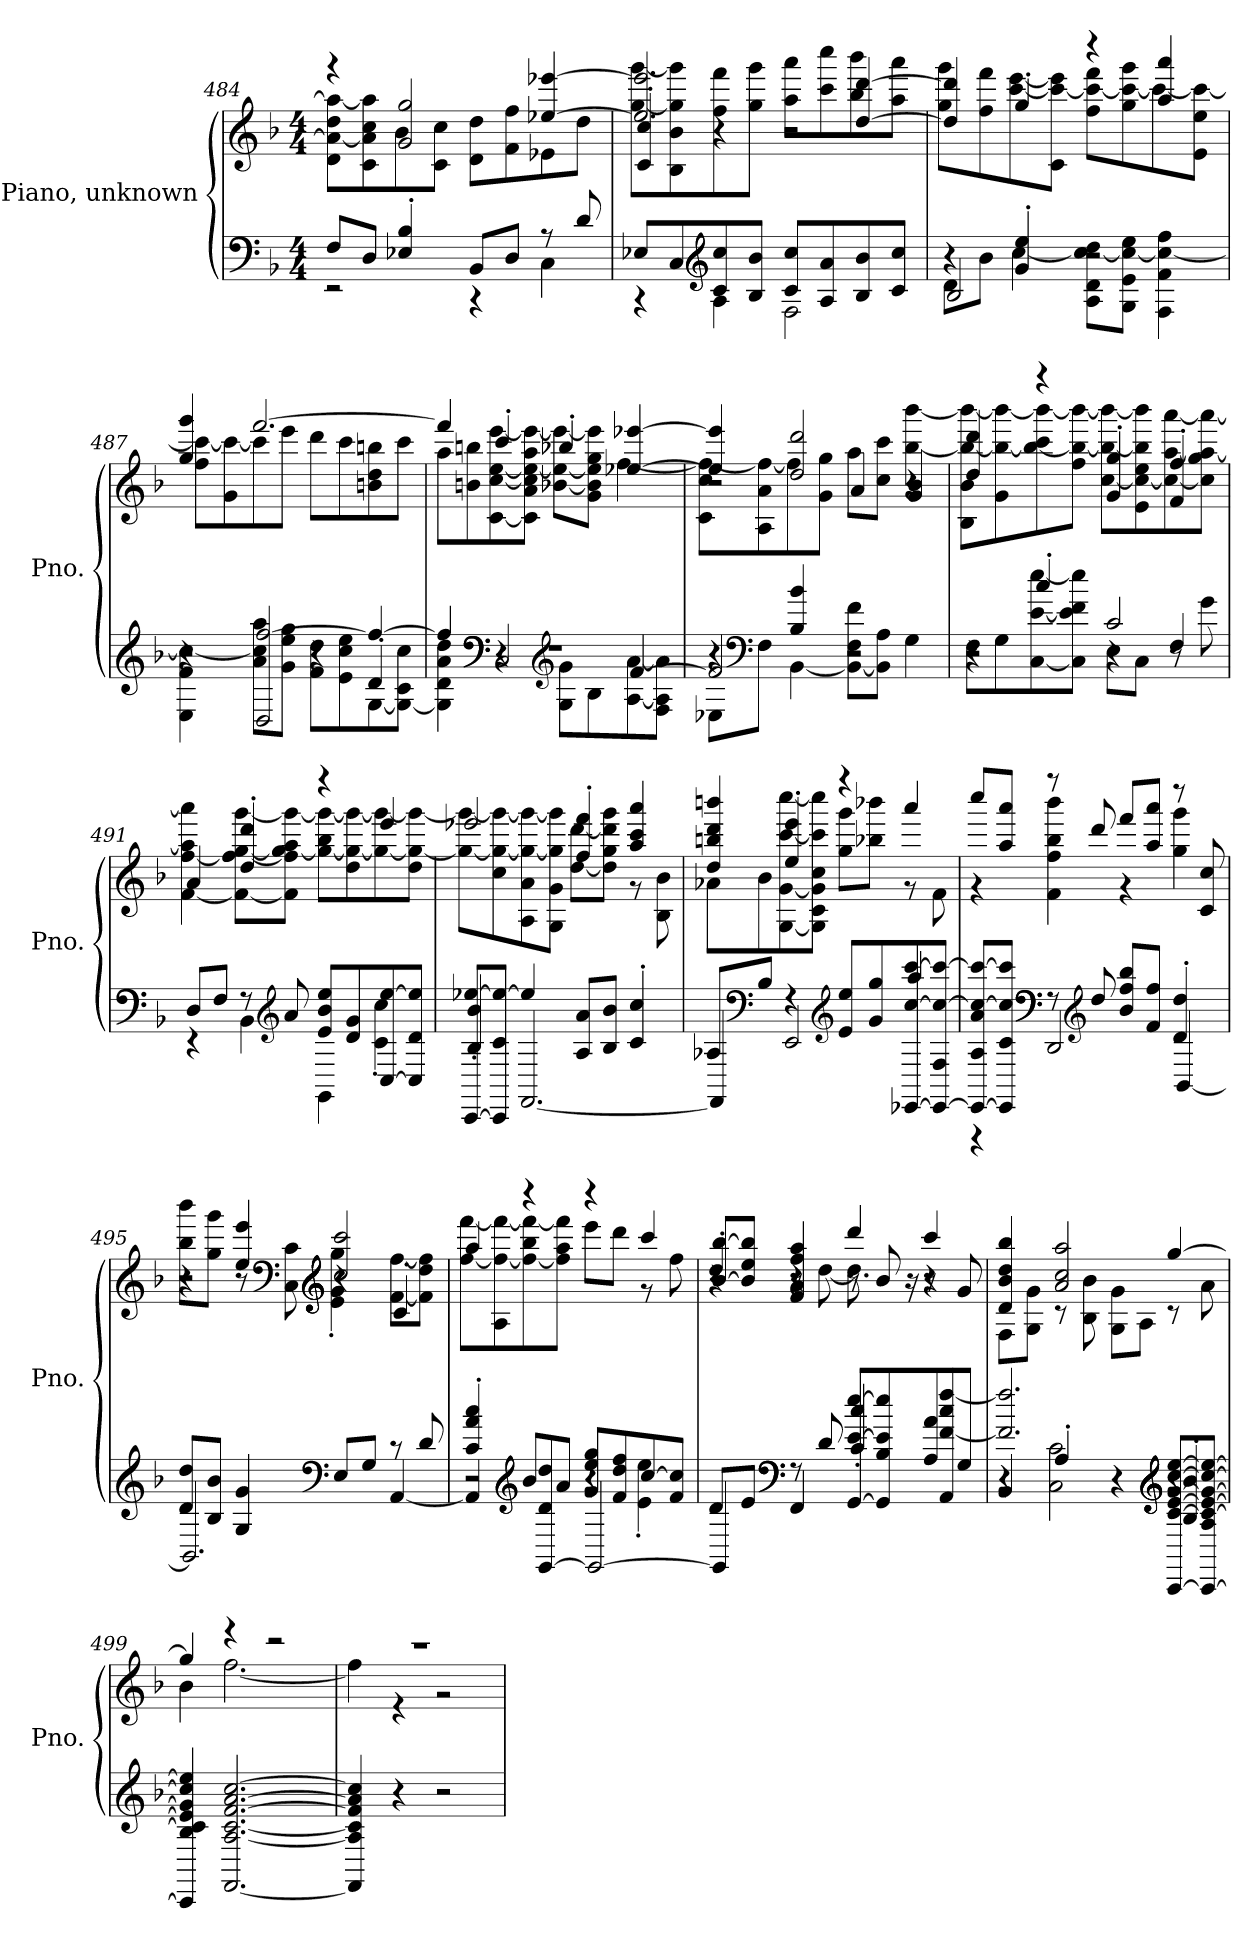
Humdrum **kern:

**kern	**kern
*part1	*part1
*staff2	*staff1
*I"Piano, unknown	*
*I'Pno.	*
*clefF4	*clefG2
*k[b-]	*k[b-]
*M4/4	*M4/4
=484	=484
*^	*^
8F/L	2r	4r	8d\ 8a-\_ 8dd\ 8aa-\_L
8D/J	.	.	8c\ 8a-\] 8cc\ 8aa-\]
4E-X/' 4B-/'	.	2g/ 2gg/	8b-\
.	.	.	8c\ 8cc\J
8BB-/L	4r	.	8d\ 8dd\L
8D/J	.	.	8f\ 8ff\
8r	4C\	[4ee-X/ [4eee-X/	8e-X\
8d/	.	.	8dd\J
!!LO:LB:g=z
=485	=485	=485	=485
*	*	*	*^
8E-X/L	4r	2.ee-/] 2.eee-/]	[8gg\ [8ggg\L	4c/' 4cc/'
8C/	.	.	8B-\ 8b-\ 8gg\] 8ggg\]	.
*clefG2	*	*	*	*
8c/ 8cc/	4A\	.	8ff\ 8fff\	4r
8B-/ 8b-/J	.	.	8gg\ 8ggg\J	.
8c/ 8cc/L	2F\	.	8aa\ 8aaa\L	2r
8A/ 8a/	.	.	8ccc\ 8cccc\	.
8B-/ 8b-/	.	[4dd/ [4ddd/	8bb-\ 8bbb-\	.
8c/ 8cc/J	.	.	8aa\ 8aaa\J	.
*	*	*	*v	*v
=486	=486	=486	=486
*	*^	*	*
4r	8d\L	2B-/	4dd/] 4ddd/]	8gg\ 8ggg\L
.	8b-\J	.	.	8ff\ 8fff\
4g/' 4ee/'	[4cc\	.	4gg'/	[8ccc\ [8eee\
.	.	.	.	8c\ 8ccc\_ 8eee\]J
2r	8A\ 8d\ 8cc\_ 8dd\L	2r	4r	8ff\ 8ccc\_ 8fff\L
.	8G\ 8e\ 8cc\_ 8ee\J	.	.	8gg\ 8ccc\_ 8ggg\
.	4F\ 4f\ 4cc\_ 4ff\	.	4aa/ 4aaa/	8ccc\_
.	.	.	.	8e\ 8ee\ 8ccc\_J
=487	=487	=487	=487	=487
2r	4E\ 4f\ 4cc\_	4r	4gg/ 4ggg/	8ff\ 8ccc\_L
.	.	.	.	8g\ 8ccc\_
.	8a\ 8cc\] 8aa\L	2D/ [2ff/	[2.fff/	8ccc\]
.	8g\ 8ee\ 8gg\J	.	.	8eee\J
4r	8f\ 8dd\L	.	.	8ddd\L
.	8e\ 8cc\ 8ee\	.	.	8ccc\
4d'/	[8G\	4ff/_	.	8bn\ 8dd\ 8bbn\
.	8G\_ 8c\ 8cc\J	.	.	8ccc\J
!!LO:LB:g=z	!!
=488	=488	=488	=488	=488
1r	4G\] 4d\ 4a\ 4dd\	4ff/]	4fff/]	8aa\L
.	.	.	.	8bn\ 8bbn\
*clefF4	*	*	*	*
.	4r	2C/	4ccc'/	[8c\ [8cc\ [8ee\ [8eee\
.	.	.	.	8c\] 8a\ 8cc\] 8ee\_ 8aa\ 8eee\_J
*clefG2	*	*	*	*
.	8G\ 8g\L	.	4bb-X'/	[8b-X\ 8ee\_ 8eee\_L
.	8B-\	.	.	8g\ 8b-\] 8ee\] 8gg\ 8eee\]J
.	[8A\ [8a\	[4f/	[4ee-X/ [4eee-X/	[4ff\
.	8F\ 8A\] 8a\]J	.	.	.
=489	=489	=489	=489	=489
*	*	*	*	*^
4r	8E-X\L	2f/]	4ee-/] 4eee-/]	8c\ 8cc\ 8ff\_L	2r
*clefF4	*	*	*	*	*
.	8F\J	.	.	8A\ 8a\ 8ff\_	.
4B-/ 4b-/	[4BB-\	.	2dd/ 2ddd/	8ff\]	.
.	.	.	.	8g\ 8gg\J	.
2r	8BB-\_ 8F\ 8f\L	2r	.	8aa\L	4a/
.	8BB-\] 8A\J	.	.	8cc\ 8ccc\J	.
.	4G\	.	4r	[4bb-\ [4bbb-\	4g/ 4b-/
*	*	*	*	*v	*v
=490	=490	=490	=490	=490
4r	8F\L	2r	4dd/ 4ddd/	8B-\ 8b-\ 8bb-\_ 8bbb-\_L
.	8G\	.	.	8g\ 8bb-\_ 8bbb-\_
4cc'/	[8C\ [8e\ [8ee\	.	4r	8bb-\_ 8ccc\ 8bbb-\_
.	8C\] 8e\] 8f\ 8ee\]J	.	.	8ff\ 8bb-\_ 8bbb-\_J
2c/	8E\L	4r	4g/' 4gg/'	[8cc\ 8bb-\_ 8bbb-\_L
.	8C\J	.	.	8e\ 8cc\_ 8ee\ 8bb-\] 8bbb-\]
.	8r	4F/	4f/' 4ff/'	8cc\_ [8aa\ [8aaa\
.	8g\	.	.	8cc\] 8gg\ 8aa\_ 8aaa\_J
*	*v	*v	*	*
!!LO:LB:g=z	!!
=491	=491	=491	=491
8D/L	4r	4a/	[4f\ [4ff\ 4aa\] 4aaa\]
8F/J	.	.	.
8r	4BB-\	4dd/' 4ddd/'	8f\_ 8ff\_ [8gg\ [8ggg\L
*clefG2	*	*	*
8a/	.	.	8f\] 8ff\] 8gg\_ 8aa\ 8ggg\_J
8e/ 8b-/ 8ee/L	4GG\	4r	8gg\_ 8bb-\ 8ggg\_L
8d/ 8g/	.	.	8dd\ 8gg\_ 8ggg\_
[8C/ [8ee/	4c\' 4cc\'	4eee/	8gg\_ 8ggg\_
8C/] 8d/ 8ee/]J	.	.	8dd\ 8gg\_ 8ggg\_J
=492	=492	=492	=492
[8CC/ [8ee-X/L	4B-/' 4b-/'	2eee-X/	8gg\_ 8ggg\_L
8CC/] 8c/ 8ee-/_J	.	.	8cc\ 8gg\_ 8ggg\_
4ee-/]	[2.FF/	.	8A\ 8a\ 8gg\_ 8ggg\_
.	.	.	8G\ 8g\ 8gg\] 8ggg\]J
8A/ 8a/L	.	4ff/' 4fff/'	[8dd\ [8ddd\L
8B-/ 8b-/J	.	.	8dd\] 8gg\ 8ddd\] 8ggg\J
4c/' 4cc/'	.	4aa/ 4ccc/ 4aaa/	8r
.	.	.	8B-\ 8b-\
=493	=493	=493	=493
8A-X/L	4FF/]	4dd/ 4bbn/ 4ddd/ 4bbbn/	8a-X\L
*clefF4	*	*	*
8B-/J	.	.	8b-\
4r	2EE/	4ee/' 4eee/'	[8G\ [8g\ [8ccc\ [8cccc\
.	.	.	8G\] 8c\ 8g\] 8cc\ 8ccc\] 8cccc\]J
*clefG2	*	*	*
8e/ 8ee/L	.	4r	8gg\ 8ggg\L
8g/ 8gg/	.	.	8bb-X\ 8bbb-X\J
[8EE-X/ [8cc/ [8ccc/	4aa/	4aaa/	8r
8EE-/_ 8F/ 8cc/_ 8ccc/_J	.	.	8f\
!!LO:LB:g=z	!!
=494	=494	=494	=494
8EE-/_ 8A/ 8a/ 8cc/_ 8ccc/_L	4r	8cccc/L	4r
8EE-/] 8c/ 8cc/] 8ccc/]J	.	8aa/ 8aaa/J	.
*clefF4	*	*	*
8r	2DD/	8r	4f\ 4ff\ 4bb-\ 4bbb-\
*clefG2	*	*	*
8dd/	.	8ddd/	.
8b-/ 8ff/ 8bb-/L	.	8fff/L	4r
8f/ 8ff/J	.	8aa/ 8aaa/J	.
4d/' 4dd/'	[4BB-/	8r	4gg\ 4ggg\
.	.	8c/ 8cc/	.
=495	=495	=495	=495
*	*	*	*^
8d/ 8dd/L	2.BB-/]	4r	8bb-\ 8bbb-\L	2r
8B-/ 8b-/J	.	.	8gg\ 8ggg\J	.
4G/ 4g/	.	4ee/ 4eee/	8r	.
*	*	*clefF4	*	*
.	.	.	8C\ 8c\	.
*clefF4	*	*clefG2	*	*
8E/L	.	2cc/ 2ccc/	4e\' 4g\' 4gg\'	4r
8G/J	.	.	.	.
8r	[4AA/	.	[8f\ [8ff\L	4c'/
8d/	.	.	8f\] 8dd\ 8ff\]J	.
*	*	*	*v	*v
=496	=496	=496	=496
*	*^	*	*
4c/' 4a/' 4cc/'	2r	4AA/]	4aa/	[8ff\ [8fff\L
.	.	.	.	8A\ 8ff\_ 8fff\_
*clefG2	*	*	*	*
8b-/L	.	[4GG/ 4d/ 4dd/	4r	8ff\_ 8bb-\ 8fff\_
8a/J	.	.	.	8ff\] 8aa\ 8fff\]J
8g/ 8ee/ 8gg/L	4r	2GG/_	4r	8eee\L
8f/ 8dd/ 8ff/	.	.	.	8ddd\J
[8cc/	4e\' 4ee\'	.	4ccc/	8r
8f/ 8cc/]J	.	.	.	8ff\
*	*v	*v	*	*
!!LO:PB:g=z
=497	=497	=497	=497
*	*	*	*^
8d/L	4GG/]	4dd'/	4r	[8b-/ [8bb-/L
8e/J	.	.	.	8b-/] 8ee/ 8bb-/]J
*clefF4	*	*	*	*
8r	4FF/	4f/ 4a/ 4ff/ 4aa/	8r	4r
8d/	.	.	[8dd\	.
[8GG/ [8e/ [8ee/L	4c/' 4cc/'	4ddd/	8.dd\]	8r
8GG/] 8B-/ 8e/] 8ee/]	.	.	.	8b-/
.	.	.	16r	.
8A/ 8a/	4AA/ [4f/ 4cc/ [4ff/	4ccc/	4r	8r
8G/J	.	.	.	8g/
*	*	*	*v	*v
=498	=498	=498	=498
*	*^	*	*
4BB-/	4r	2.f/] 2.ff/]	4d/ 4b-/ 4dd/ 4bb-/	8F\L
.	.	.	.	8G\ 8g\J
4A'/	2C\ 2c\	.	2a/ 2cc/ 2aa/	8r
.	.	.	.	8B-\ 8b-\
4r	.	.	.	8G\ 8g\L
.	.	.	.	8A\J
*clefG2	*	*	*	*
[8CC/ [8c/ [8e/ [8g/ [8cc/ [8ee/L	4r	4B-/' 4b-/'	[4gg/	8r
8CC/_ 8A/ 8c/_ 8e/_ 8g/_ 8cc/_ 8ee/_J	.	.	.	8a\
*v	*v	*v	*	*
=499	=499	=499
4CC/] 4B-/ 4c/] 4e/] 4g/] 4cc/] 4ee/]	4gg/]	4b-\
[2.FF/ [2.A/ [2.c/ [2.f/ [2.a/ [2.cc/	4r	[2.ff\
.	2r	.
=500	=500	=500
4FF/] 4A/] 4c/] 4f/] 4a/] 4cc/]	1r	4ff\]
4r	.	4r
2r	.	2r
*	*v	*v
=	=
*-	*-
